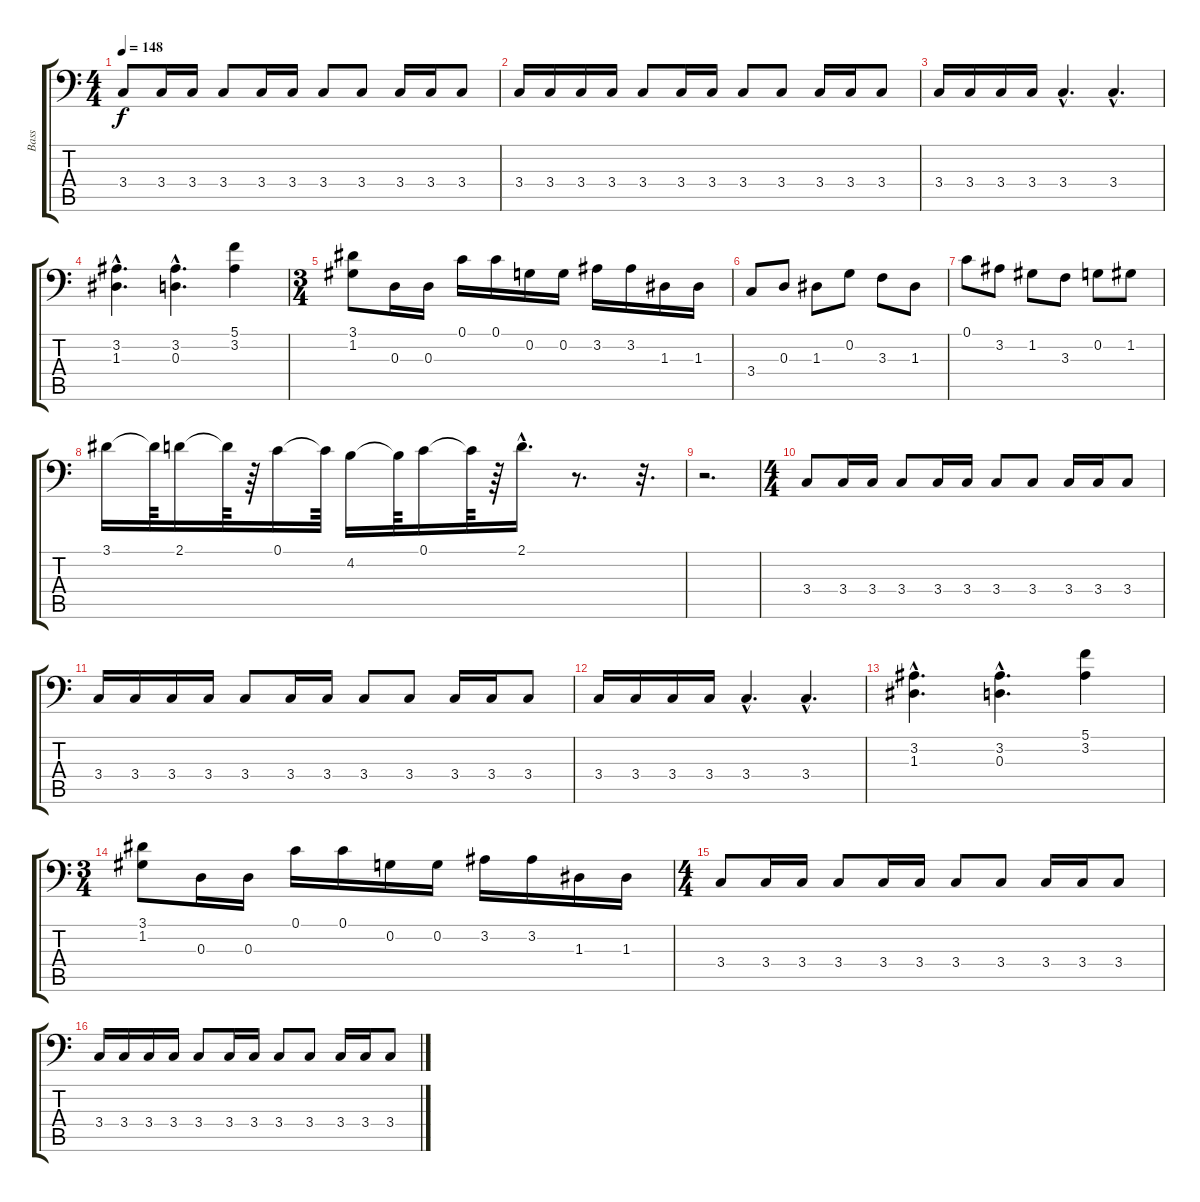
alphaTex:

\track ("Bass" "Bass") {instrument electricbassfinger}
\staff {score tabs}
\tuning (C3 G2 D2 A1 E1 B0) {hide}
\ts (4 4)
\tempo 148
\clef f4
\ks c
3.4.8{dy f} 3.4.16 3.4.16 3.4.8 3.4.16 3.4.16 3.4.8 3.4.8 3.4.16 3.4.16 3.4.8 |
3.4.16 3.4.16 3.4.16 3.4.16 3.4.8 3.4.16 3.4.16 3.4.8 3.4.8 3.4.16 3.4.16 3.4.8 |
3.4.16 3.4.16 3.4.16 3.4.16 3.4{hac}.4{d} 3.4{hac}.4{d} |
(3.2{hac} 1.3{hac}).4{d} (3.2{hac} 0.3{hac}).4{d} (5.1 3.2).4 |
\ts (3 4)
(3.1 1.2).8 0.3.16 0.3.16 0.1.16 0.1.16 0.2.16 0.2.16 3.2.16 3.2.16 1.3.16 1.3.16 |
3.4.8 0.3.8 1.3.8 0.2.8 3.3.8 1.3.8 |
0.1.8 3.2.8 1.2.8 3.3.8 0.2.8 1.2.8 |
3.1.16 3.1{t}.64 2.1.16 2.1{t}.64 r.64 0.1.16 0.1{t}.64 4.2.16 4.2{t}.64 0.1.16 0.1{t}.64 r.64 2.1{hac}.16{d} r.8{d} r.32{d} |
r.2{d} |
\ts (4 4)
3.4.8 3.4.16 3.4.16 3.4.8 3.4.16 3.4.16 3.4.8 3.4.8 3.4.16 3.4.16 3.4.8 |
3.4.16 3.4.16 3.4.16 3.4.16 3.4.8 3.4.16 3.4.16 3.4.8 3.4.8 3.4.16 3.4.16 3.4.8 |
3.4.16 3.4.16 3.4.16 3.4.16 3.4{hac}.4{d} 3.4{hac}.4{d} |
(3.2{hac} 1.3{hac}).4{d} (3.2{hac} 0.3{hac}).4{d} (5.1 3.2).4 |
\ts (3 4)
(3.1 1.2).8 0.3.16 0.3.16 0.1.16 0.1.16 0.2.16 0.2.16 3.2.16 3.2.16 1.3.16 1.3.16 |
\ts (4 4)
3.4.8 3.4.16 3.4.16 3.4.8 3.4.16 3.4.16 3.4.8 3.4.8 3.4.16 3.4.16 3.4.8 |
3.4.16 3.4.16 3.4.16 3.4.16 3.4.8 3.4.16 3.4.16 3.4.8 3.4.8 3.4.16 3.4.16 3.4.8
